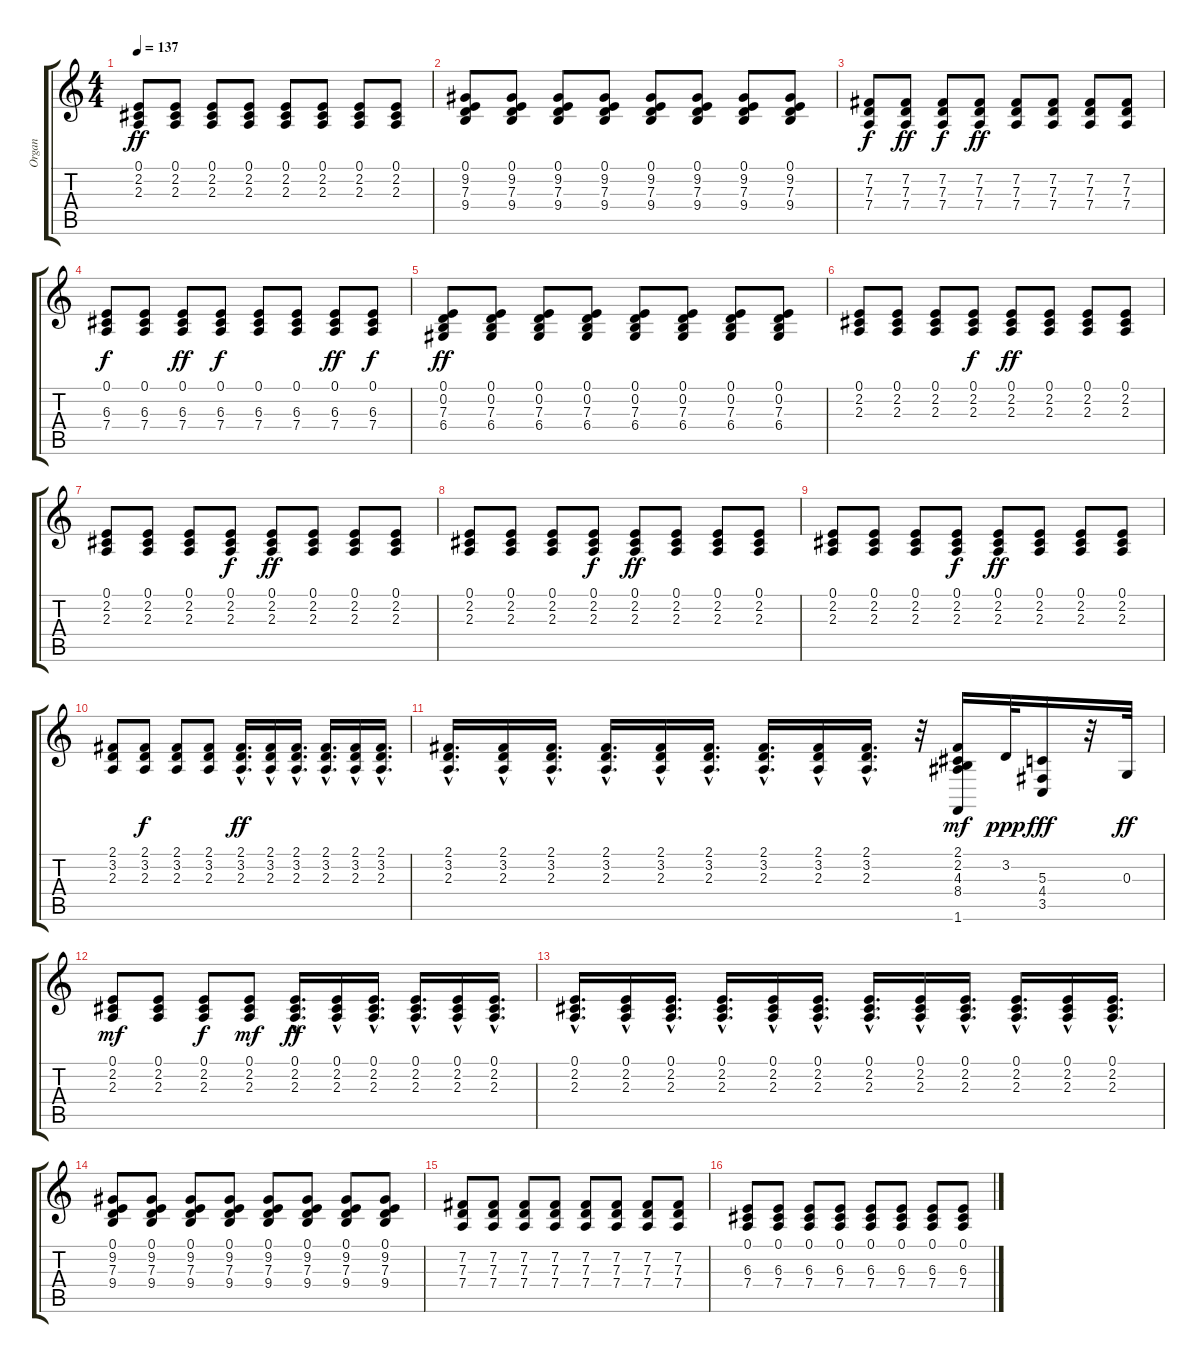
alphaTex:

\track ("Organ" "Organ") {instrument drawbarorgan}
\staff {score tabs}
\tuning (E4 B3 G3 D3 A2 E2) {hide}
\ts (4 4)
\tempo 137
\clef g2
\ks c
(0.1 2.2 2.3).8{dy ff} (0.1 2.2 2.3).8 (0.1 2.2 2.3).8 (0.1 2.2 2.3).8 (0.1 2.2 2.3).8 (0.1 2.2 2.3).8 (0.1 2.2 2.3).8 (0.1 2.2 2.3).8 |
(0.1 9.2 7.3 9.4).8 (0.1 9.2 7.3 9.4).8 (0.1 9.2 7.3 9.4).8 (0.1 9.2 7.3 9.4).8 (0.1 9.2 7.3 9.4).8 (0.1 9.2 7.3 9.4).8 (0.1 9.2 7.3 9.4).8 (0.1 9.2 7.3 9.4).8 |
(7.2 7.3 7.4).8{dy f} (7.2 7.3 7.4).8{dy ff} (7.2 7.3 7.4).8{dy f} (7.2 7.3 7.4).8{dy ff} (7.2 7.3 7.4).8 (7.2 7.3 7.4).8 (7.2 7.3 7.4).8 (7.2 7.3 7.4).8 |
(0.1 6.3 7.4).8{dy f} (0.1 6.3 7.4).8 (0.1 6.3 7.4).8{dy ff} (0.1 6.3 7.4).8{dy f} (0.1 6.3 7.4).8 (0.1 6.3 7.4).8 (0.1 6.3 7.4).8{dy ff} (0.1 6.3 7.4).8{dy f} |
(0.1 0.2 7.3 6.4).8{dy ff} (0.1 0.2 7.3 6.4).8 (0.1 0.2 7.3 6.4).8 (0.1 0.2 7.3 6.4).8 (0.1 0.2 7.3 6.4).8 (0.1 0.2 7.3 6.4).8 (0.1 0.2 7.3 6.4).8 (0.1 0.2 7.3 6.4).8 |
(0.1 2.2 2.3).8 (0.1 2.2 2.3).8 (0.1 2.2 2.3).8 (0.1 2.2 2.3).8{dy f} (0.1 2.2 2.3).8{dy ff} (0.1 2.2 2.3).8 (0.1 2.2 2.3).8 (0.1 2.2 2.3).8 |
(0.1 2.2 2.3).8 (0.1 2.2 2.3).8 (0.1 2.2 2.3).8 (0.1 2.2 2.3).8{dy f} (0.1 2.2 2.3).8{dy ff} (0.1 2.2 2.3).8 (0.1 2.2 2.3).8 (0.1 2.2 2.3).8 |
(0.1 2.2 2.3).8 (0.1 2.2 2.3).8 (0.1 2.2 2.3).8 (0.1 2.2 2.3).8{dy f} (0.1 2.2 2.3).8{dy ff} (0.1 2.2 2.3).8 (0.1 2.2 2.3).8 (0.1 2.2 2.3).8 |
(0.1 2.2 2.3).8 (0.1 2.2 2.3).8 (0.1 2.2 2.3).8 (0.1 2.2 2.3).8{dy f} (0.1 2.2 2.3).8{dy ff} (0.1 2.2 2.3).8 (0.1 2.2 2.3).8 (0.1 2.2 2.3).8 |
(2.1 3.2 2.3).8 (2.1 3.2 2.3).8{dy f} (2.1 3.2 2.3).8 (2.1 3.2 2.3).8 (2.1{hac} 3.2{hac} 2.3{hac}).16{d dy ff} (2.1{hac} 3.2{hac} 2.3{hac}).16 (2.1{hac} 3.2{hac} 2.3{hac}).16{d} (2.1{hac} 3.2{hac} 2.3{hac}).16{d} (2.1{hac} 3.2{hac} 2.3{hac}).16 (2.1{hac} 3.2{hac} 2.3{hac}).16{d} |
(2.1{hac} 3.2{hac} 2.3{hac}).16{d} (2.1{hac} 3.2{hac} 2.3{hac}).16 (2.1{hac} 3.2{hac} 2.3{hac}).16{d} (2.1{hac} 3.2{hac} 2.3{hac}).16{d} (2.1{hac} 3.2{hac} 2.3{hac}).16 (2.1{hac} 3.2{hac} 2.3{hac}).16{d} (2.1{hac} 3.2{hac} 2.3{hac}).16{d} (2.1{hac} 3.2{hac} 2.3{hac}).16 (2.1{hac} 3.2{hac} 2.3{hac}).16{d} r.32 (2.1 2.2 4.3 8.4 1.6).16{dy mf} 3.2.32{dy ppp} (5.3 4.4 3.5).16{dy fff} r.32 0.3.32{dy ff} |
(0.1 2.2 2.3).8{dy mf} (0.1 2.2 2.3).8 (0.1 2.2 2.3).8{dy f} (0.1 2.2 2.3).8{dy mf} (0.1{hac} 2.2{hac} 2.3{hac}).16{d dy ff} (0.1{hac} 2.2{hac} 2.3{hac}).16 (0.1{hac} 2.2{hac} 2.3{hac}).16{d} (0.1{hac} 2.2{hac} 2.3{hac}).16{d} (0.1{hac} 2.2{hac} 2.3{hac}).16 (0.1{hac} 2.2{hac} 2.3{hac}).16{d} |
(0.1{hac} 2.2{hac} 2.3{hac}).16{d} (0.1{hac} 2.2{hac} 2.3{hac}).16 (0.1{hac} 2.2{hac} 2.3{hac}).16{d} (0.1{hac} 2.2{hac} 2.3{hac}).16{d} (0.1{hac} 2.2{hac} 2.3{hac}).16 (0.1{hac} 2.2{hac} 2.3{hac}).16{d} (0.1{hac} 2.2{hac} 2.3{hac}).16{d} (0.1{hac} 2.2{hac} 2.3{hac}).16 (0.1{hac} 2.2{hac} 2.3{hac}).16{d} (0.1{hac} 2.2{hac} 2.3{hac}).16{d} (0.1{hac} 2.2{hac} 2.3{hac}).16 (0.1{hac} 2.2{hac} 2.3{hac}).16{d} |
(0.1 9.2 7.3 9.4).8 (0.1 9.2 7.3 9.4).8 (0.1 9.2 7.3 9.4).8 (0.1 9.2 7.3 9.4).8 (0.1 9.2 7.3 9.4).8 (0.1 9.2 7.3 9.4).8 (0.1 9.2 7.3 9.4).8 (0.1 9.2 7.3 9.4).8 |
(7.2 7.3 7.4).8 (7.2 7.3 7.4).8 (7.2 7.3 7.4).8 (7.2 7.3 7.4).8 (7.2 7.3 7.4).8 (7.2 7.3 7.4).8 (7.2 7.3 7.4).8 (7.2 7.3 7.4).8 |
(0.1 6.3 7.4).8 (0.1 6.3 7.4).8 (0.1 6.3 7.4).8 (0.1 6.3 7.4).8 (0.1 6.3 7.4).8 (0.1 6.3 7.4).8 (0.1 6.3 7.4).8 (0.1 6.3 7.4).8
